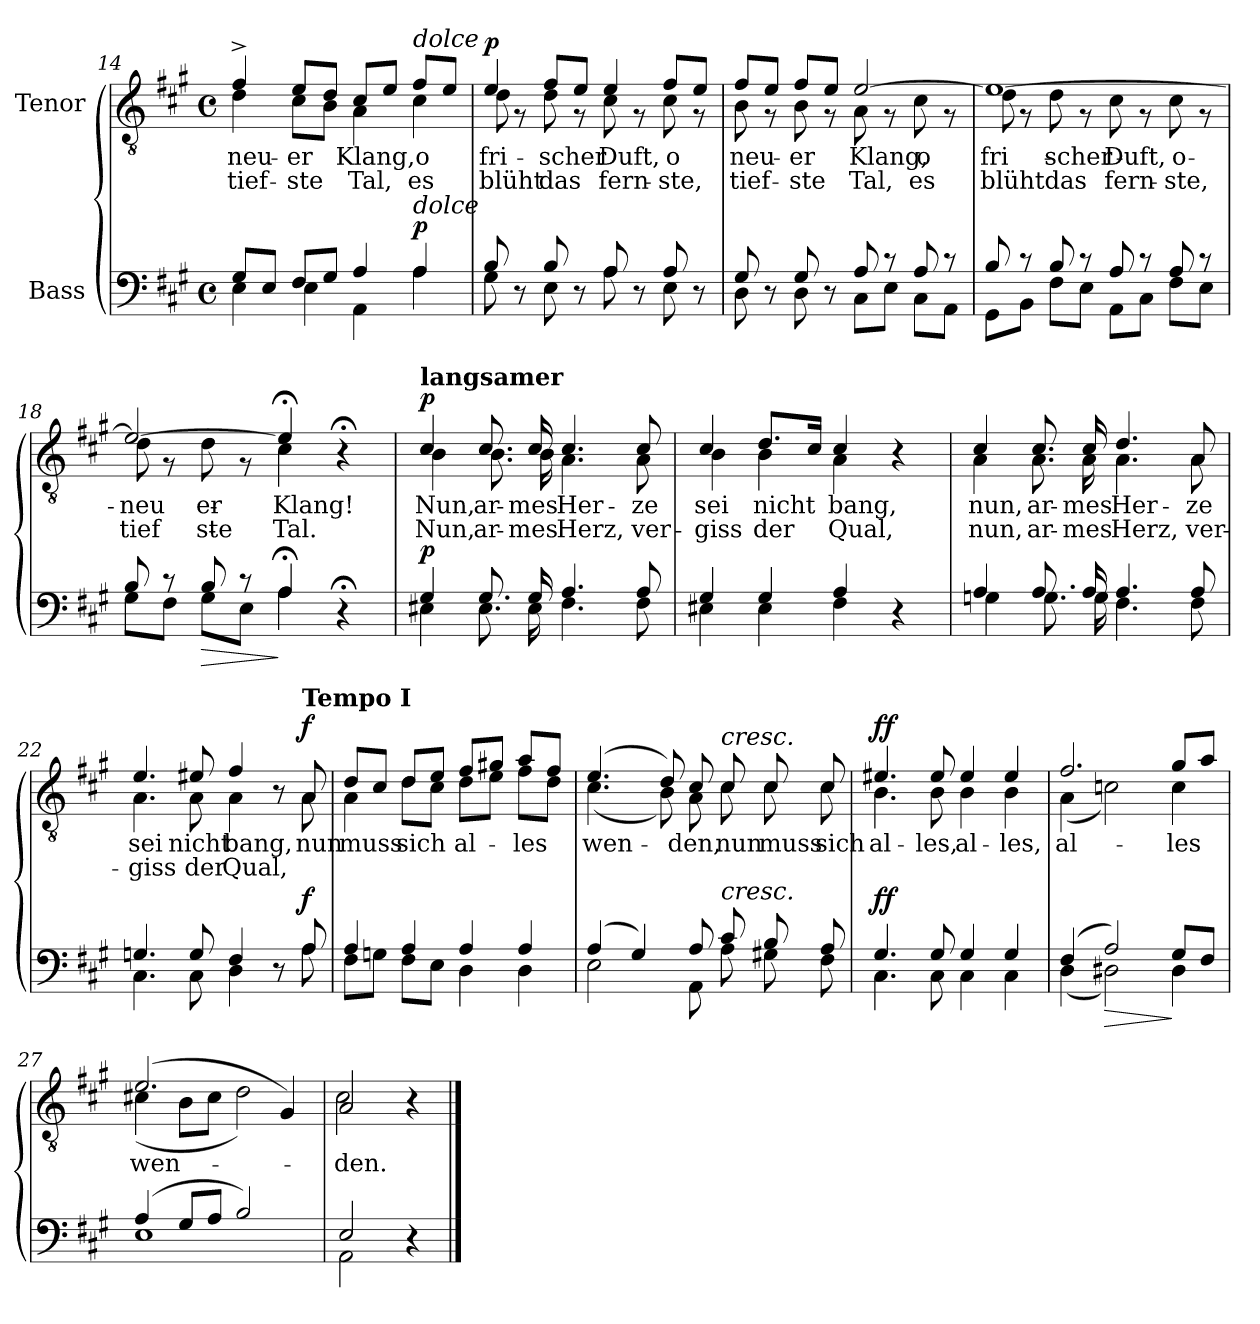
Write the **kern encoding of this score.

**kern	**dynam	**kern	**text	**text	**dynam
*part2	*part2	*part1	*part1	*part1	*part1
*staff2	*staff2	*staff1	*staff1	*staff1	*staff1
*I"Bass	*	*I"Tenor	*	*	*
*clefF4	*	*clefGv2	*	*	*
*k[f#c#g#]	*	*k[f#c#g#]	*	*	*
*M4/4	*	*M4/4	*	*	*
*met(c)	*	*met(c)	*	*	*
=14	=14	=14	=14	=14	=14
*^	*	*^	*	*	*
!	!	!	!	!	!LO:LY:b	!LO:LY:b	!
8G#/L	4E\	.	4f#^/	4d\	neu-	tief-	.
8E/J	.	.	.	.	.	.	.
!	!	!	!	!	!LO:LY:b	!LO:LY:b	!
8F#/L	4E\	.	8e/L	8c#\L	-er	-ste	.
8G#/J	.	.	8d/J	8B\J	.	.	.
!	!	!	!	!	!LO:LY:b	!LO:LY:b	!
4A/	4AA\	.	8c#/L	4A\	Klang,	Tal,	.
.	.	.	8e/J	.	.	.	.
!	!	!	!LO:TX:a:i:t=dolce	!	!	!	!
!LO:TX:a:i:t=dolce	!	!	!	!	!	!	!
!	!	!LO:DY:a	!	!	!LO:LY:b	!LO:LY:b	!
4A/	4A\	p	8f#/L	4c#\	o	es	.
.	.	.	8e/J	.	.	.	.
=15	=15	=15	=15	=15	=15	=15	=15
!	!	!	!	!	!LO:LY:b	!LO:LY:b	!LO:DY:a
8B/	8G#\	.	4e/	8d\	fri-	blüht	p
8r	8ryy	.	.	8r	.	.	.
!	!	!	!	!	!LO:LY:b	!LO:LY:b	!
8B/	8E\	.	8f#/L	8d\	-scher	das	.
8r	8ryy	.	8e/J	8r	.	.	.
!	!	!	!	!	!LO:LY:b	!LO:LY:b	!
8A/	8A\	.	4e/	8c#\	Duft,	fern-	.
8r	8ryy	.	.	8r	.	.	.
!	!	!	!	!	!LO:LY:b	!LO:LY:b	!
8A/	8E\	.	8f#/L	8c#\	o	-ste,	.
8r	8ryy	.	8e/J	8r	.	.	.
!!LO:LB:g=z	!!
=16	=16	=16	=16	=16	=16	=16	=16
!	!	!	!	!	!LO:LY:b	!LO:LY:b	!
!	!	!	!	!	!LO:LY:b	!LO:LY:b	!
8G#/	8D\	.	8f#/L	8B\	neu-	tief-	.
8r	8ryy	.	8e/J	8r	.	.	.
!	!	!	!	!	!LO:LY:b	!LO:LY:b	!
!	!	!	!	!	!LO:LY:b	!LO:LY:b	!
8G#/	8D\	.	8f#/L	8B\	-er	-ste	.
8r	8ryy	.	8e/J	8r	.	.	.
!	!	!	!	!	!LO:LY:b	!LO:LY:b	!
!	!	!	!	!	!LO:LY:b	!LO:LY:b	!
8A/	8C#\L	.	[2e/	8A\	Klang,	Tal,	.
8r	8E\J	.	.	8r	.	.	.
!	!	!	!	!	!LO:LY:b	!LO:LY:b	!
8A/	8C#\L	.	.	8c#\	o	es	.
8r	8AA\J	.	.	8r	.	.	.
=17	=17	=17	=17	=17	=17	=17	=17
!	!	!	!	!	!LO:LY:b	!LO:LY:b	!
8B/	8GG#\L	.	1e_	8d\	fri-	blüht	.
8r	8BB\J	.	.	8r	.	.	.
!	!	!	!	!	!LO:LY:b	!LO:LY:b	!
8B/	8F#\L	.	.	8d\	-scher	das	.
8r	8E\J	.	.	8r	.	.	.
!	!	!	!	!	!LO:LY:b	!LO:LY:b	!
8A/	8AA\L	.	.	8c#\	Duft,	fern-	.
8r	8C#\J	.	.	8r	.	.	.
!	!	!	!	!	!LO:LY:b	!LO:LY:b	!
8A/	8F#\L	.	.	8c#\	o	-ste,	.
8r	8E\J	.	.	8r	.	.	.
=18	=18	=18	=18	=18	=18	=18	=18
!	!	!	!	!	!LO:LY:b	!LO:LY:b	!
8B/	8G#\L	.	2e/_	8d\	neu-	tief-	.
8r	8F#\J	.	.	8r	.	.	.
!	!	!LO:HP:b	!	!	!LO:LY:b	!LO:LY:b	!
8B/	8G#\L	>	.	8d\	-er	-ste	.
8r	8E\J	.	.	8r	.	.	.
!	!	!	!	!	!LO:LY:b	!LO:LY:b	!
4A;</	4A\	]	4e;</]	4c#\	Klang!	Tal.	.
4r;<	4ryy	.	4r;<	4ryy	.	.	.
!!LO:LB:g=z	!!
=19	=19	=19	=19	=19	=19	=19	=19
!	!	!	!LO:TX:a:B:t=langsamer	!	!	!	!
!	!	!LO:DY:a	!	!	!LO:LY:b	!LO:LY:b	!LO:DY:a
4G#/	4E#X\	p	4c#/	4B\	Nun,	Nun,	p
!	!	!	!	!	!LO:LY:b	!LO:LY:b	!
8.G#/	8.E#\	.	8.c#/	8.B\	ar-	ar-	.
!	!	!	!	!	!LO:LY:b	!LO:LY:b	!
16G#/	16E#\	.	16c#/	16B\	-mes	-mes	.
!	!	!	!	!	!LO:LY:b	!LO:LY:b	!
4.A/	4.F#\	.	4.c#/	4.A\	Her-	Herz,	.
!	!	!	!	!	!LO:LY:b	!LO:LY:b	!
8A/	8F#\	.	8c#/	8A\	-ze	ver-	.
=20	=20	=20	=20	=20	=20	=20	=20
!	!	!	!	!	!LO:LY:b	!LO:LY:b	!
4G#/	4E#X\	.	4c#/	4B\	sei	-giss	.
!	!	!	!	!	!LO:LY:b	!LO:LY:b	!
4G#/	4E#\	.	8.d/L	4B\	nicht	der	.
.	.	.	16c#/Jk	.	.	.	.
!	!	!	!	!	!LO:LY:b	!LO:LY:b	!
4A/	4F#\	.	4c#/	4A\	bang,	Qual,	.
4r	4ryy	.	4r	4ryy	.	.	.
=21	=21	=21	=21	=21	=21	=21	=21
!	!	!	!	!	!LO:LY:b	!LO:LY:b	!
4A/	4Gn\	.	4c#/	4A\	nun,	nun,	.
!	!	!	!	!	!LO:LY:b	!LO:LY:b	!
8.A/	8.G\	.	8.c#/	8.A\	ar-	ar-	.
!	!	!	!	!	!LO:LY:b	!LO:LY:b	!
16A/	16G\	.	16c#/	16A\	-mes	-mes	.
!	!	!	!	!	!LO:LY:b	!LO:LY:b	!
4.A/	4.F#\	.	4.d/	4.A\	Her-	Herz,	.
!	!	!	!	!	!LO:LY:b	!LO:LY:b	!
8A/	8F#\	.	8A/	8A\	-ze	ver-	.
!!LO:LB:g=z	!!
=22	=22	=22	=22	=22	=22	=22	=22
!	!	!	!	!	!LO:LY:b	!LO:LY:b	!
4.Gn/	4.C#\	.	4.e/	4.A\	sei	-giss	.
!	!	!	!	!	!LO:LY:b	!LO:LY:b	!
8G/	8C#\	.	8e#X/	8A\	nicht	der	.
!	!	!	!	!	!LO:LY:b	!LO:LY:b	!
4F#/	4D\	.	4f#/	4A\	bang,	Qual,	.
8r	8ryy	.	8r	8ryy	.	.	.
!	!	!	!LO:TX:a:B:t=Tempo I	!	!	!	!
!	!	!LO:DY:a	!	!	!LO:LY:b	!	!LO:DY:a
8A/	8A\	f	8A/	8A\	nun	.	f
=23	=23	=23	=23	=23	=23	=23	=23
!	!	!	!	!	!LO:LY:b	!	!
4A/	8F#\L	.	8d/L	4A\	muss	.	.
.	8Gn\J	.	8c#/J	.	.	.	.
!	!	!	!	!	!LO:LY:b	!	!
4A/	8F#\L	.	8d/L	8d\L	sich	.	.
.	8E\J	.	8e/J	8c#\J	.	.	.
!	!	!	!	!	!LO:LY:b	!	!
4A/	4D\	.	8f#/L	8d\L	al-	.	.
.	.	.	8g#X/J	8e\J	.	.	.
!	!	!	!	!	!LO:LY:b	!	!
4A/	4D\	.	8a/L	8f#\L	-les	.	.
.	.	.	8f#/J	8d\J	.	.	.
=24	=24	=24	=24	=24	=24	=24	=24
!	!	!	!	!	!LO:LY:b	!	!
(4A/	2E\	.	(4.e/	(4.c#\	wen-	.	.
4G#/)	.	.	.	.	.	.	.
.	.	.	8d/)	8B\)	.	.	.
!	!	!	!	!	!LO:LY:b	!	!
8A/	8AA\	.	8c#/	8A\	-den,	.	.
!	!	!	!LO:TX:a:i:t=cresc.	!	!	!	!
!LO:TX:a:i:t=cresc.	!	!	!	!	!	!	!
!	!	!	!	!	!LO:LY:b	!	!
8c#/	8A\	.	8c#/	8c#\	nun	.	.
!	!	!	!	!	!LO:LY:b	!	!
8B/	8G#X\	.	8c#/	8c#\	muss	.	.
!	!	!	!	!	!LO:LY:b	!	!
8A/	8F#\	.	8c#/	8c#\	sich	.	.
!!LO:LB:g=z	!!
=25	=25	=25	=25	=25	=25	=25	=25
!	!	!LO:DY:a	!	!	!LO:LY:b	!	!LO:DY:a
4.G#/	4.C#\	ff	4.e#X/	4.B\	al-	.	ff
!	!	!	!	!	!LO:LY:b	!	!
8G#/	8C#\	.	8e#/	8B\	-les,	.	.
!	!	!	!	!	!LO:LY:b	!	!
4G#/	4C#\	.	4e#/	4B\	al-	.	.
!	!	!	!	!	!LO:LY:b	!	!
4G#/	4C#\	.	4e#/	4B\	-les,	.	.
=26	=26	=26	=26	=26	=26	=26	=26
!	!	!	!	!	!LO:LY:b	!	!
(4F#/	(4D\	.	2.f#/	(4A\	al-	.	.
!	!	!LO:HP:b	!	!	!	!	!
2A/)	2D#X\)	>	.	2cn\)	.	.	.
!	!	!	!	!	!LO:LY:b	!	!
8G#/L	4D#\	]	8g#/L	4c\	-les	.	.
8F#/J	.	.	8a/J	.	.	.	.
=27	=27	=27	=27	=27	=27	=27	=27
!	!	!	!	!	!LO:LY:b	!	!
(4A/	1E	.	(2.e/	(4c#X\	wen-	.	.
8G#/L	.	.	.	8B\L	.	.	.
8A/J	.	.	.	8c#\J	.	.	.
2B/)	.	.	.	2d\)	.	.	.
.	.	.	4G#/)	.	.	.	.
=28	=28	=28	=28	=28	=28	=28	=28
!	!	!	!	!	!LO:LY:b	!	!
2E/	2AA\	.	2A/	2c#\	-den.	.	.
4r	4ryy	.	4r	4ryy	.	.	.
*v	*v	*	*	*	*	*	*
*	*	*v	*v	*	*	*
==	==	==	==	==	==
*-	*-	*-	*-	*-	*-
